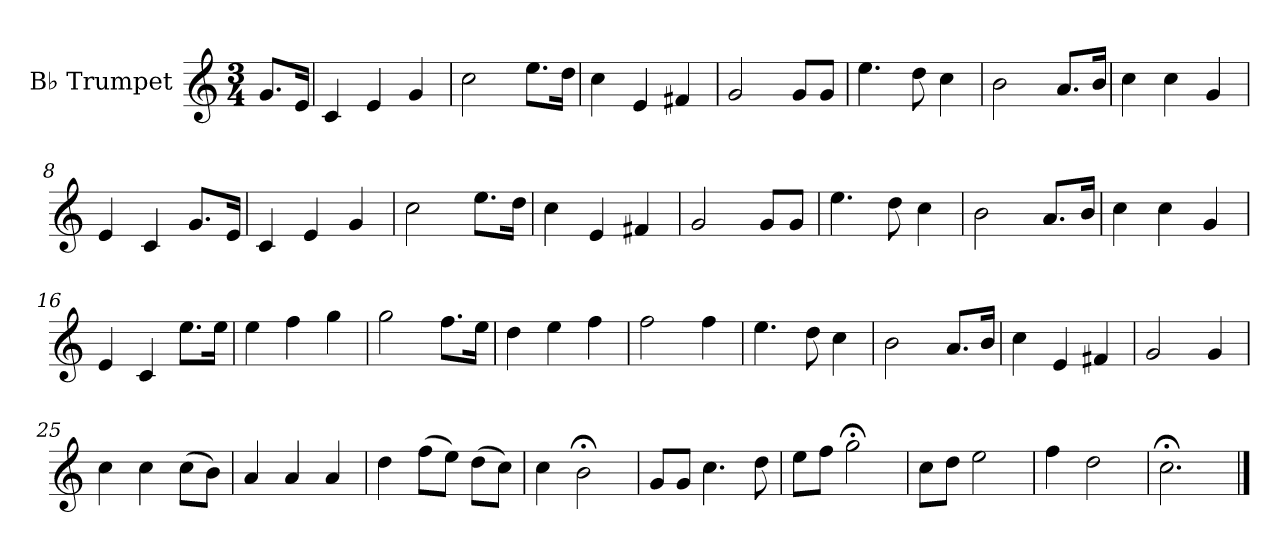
**kern
*part1
*staff1
*I"B♭ Trumpet
*I'B♭ Tpt.
*clefG2
*ITrd1c2
*k[b-e-]
*B-:
*M3/4
=
8.f/L
16d/Jk
=1
4B-/
4d/
4f/
=2
2b-\
8.dd\L
16cc\Jk
=3
4b-\
4d/
4en/
=4
2f/
8f/L
8f/J
=5
4.dd\
8cc\
4b-\
=6
2a\
8.g/L
16a/Jk
=7
4b-\
4b-\
4f/
=8
4d/
4B-/
8.f/L
16d/Jk
!!LO:LB:g=z
=9
4B-/
4d/
4f/
=10
2b-\
8.dd\L
16cc\Jk
=11
4b-\
4d/
4en/
=12
2f/
8f/L
8f/J
=13
4.dd\
8cc\
4b-\
=14
2a\
8.g/L
16a/Jk
=15
4b-\
4b-\
4f/
=16
4d/
4B-/
8.dd\L
16dd\Jk
=17
4dd\
4ee-\
4ff\
=18
2ff\
8.ee-\L
16dd\Jk
!!LO:LB:g=z
=19
4cc\
4dd\
4ee-\
=20
2ee-\
4ee-\
=21
4.dd\
8cc\
4b-\
=22
2a\
8.g/L
16a/Jk
=23
4b-\
4d/
4en/
=24
2f/
4f/
=25
4b-\
4b-\
(8b-\L
8a\J)
=26
4g/
4g/
4g/
=27
4cc\
(8ee-\L
8dd\J)
(8cc\L
8b-\J)
=28
4b-\
2a;<\
!!LO:LB:g=z
=29
8f/L
8f/J
4.b-\
8cc\
=30
8dd\L
8ee-\J
2ff;<\
=31
8b-\L
8cc\J
2dd\
=32
4ee-\
2cc\
=33
2.b-;<\
==
*-
